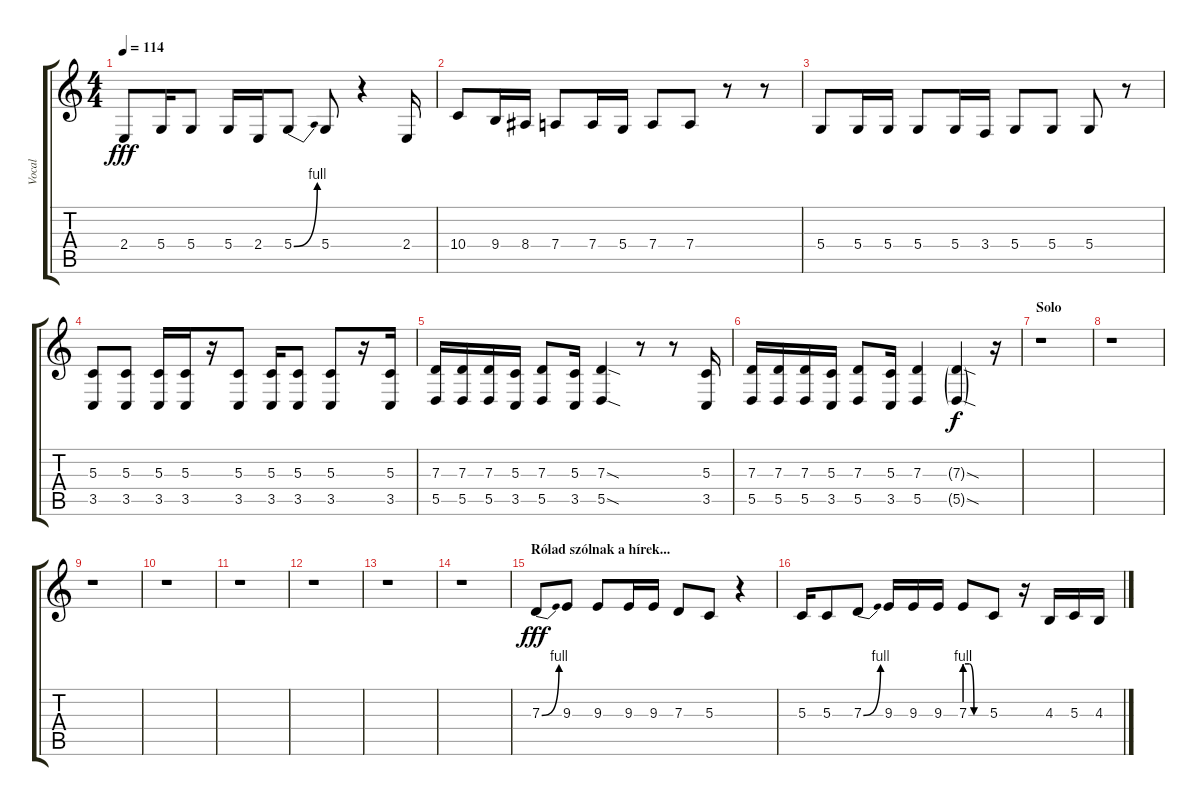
\track ("Vocal" "Vocal") {instrument tenorsax}
\staff {score tabs}
\tuning (E4 B3 G3 D3 A2 E2) {hide}
\ts (4 4)
\tempo 114
\clef g2
\ks c
2.4.8{dy fff} 5.4.16 5.4.8 5.4.16 2.4.16 5.4{be (bend 0 0 60 4)}.8 5.4.8 r.4 2.4.16 |
10.4.8 9.4.16 8.4.16 7.4.8 7.4.16 5.4.16 7.4.8 7.4.8 r.8 r.8 |
5.4.8 5.4.16 5.4.16 5.4.8 5.4.16 3.4.16 5.4.8 5.4.8 5.4.8 r.8 |
(5.3 3.5).8 (5.3 3.5).8 (5.3 3.5).16 (5.3 3.5).16 r.16 (5.3 3.5).8 (5.3 3.5).16 (5.3 3.5).8 (5.3 3.5).8 r.16 (5.3 3.5).16 |
(7.3 5.5).16 (7.3 5.5).16 (7.3 5.5).16 (5.3 3.5).16 (7.3 5.5).8 (5.3 3.5).16 (7.3{sod} 5.5{sod}).4 r.8 r.8 (5.3 3.5).16 |
(7.3 5.5).16 (7.3 5.5).16 (7.3 5.5).16 (5.3 3.5).16 (7.3 5.5).8 (5.3 3.5).16 (7.3 5.5).4 (7.3{sod g} 5.5{sod g}).4{dy f} r.16 |
\section ("" "Solo")
r.1 |
r.1 |
r.1 |
r.1 |
r.1 |
r.1 |
r.1 |
r.1 |
\section ("" "Rólad szólnak a hírek...")
7.3{be (bend 0 0 60 4)}.8{dy fff} 9.3.8 9.3.8 9.3.16 9.3.16 7.3.8 5.3.8 r.4 |
5.3.16 5.3.8 7.3{be (bend 0 0 60 4)}.8 9.3.16 9.3.16 9.3.16 7.3{be (custom 0 4 13 4 26 0 40 0 60 0)}.8 5.3.8 r.16 4.3.16 5.3.16 4.3.16
